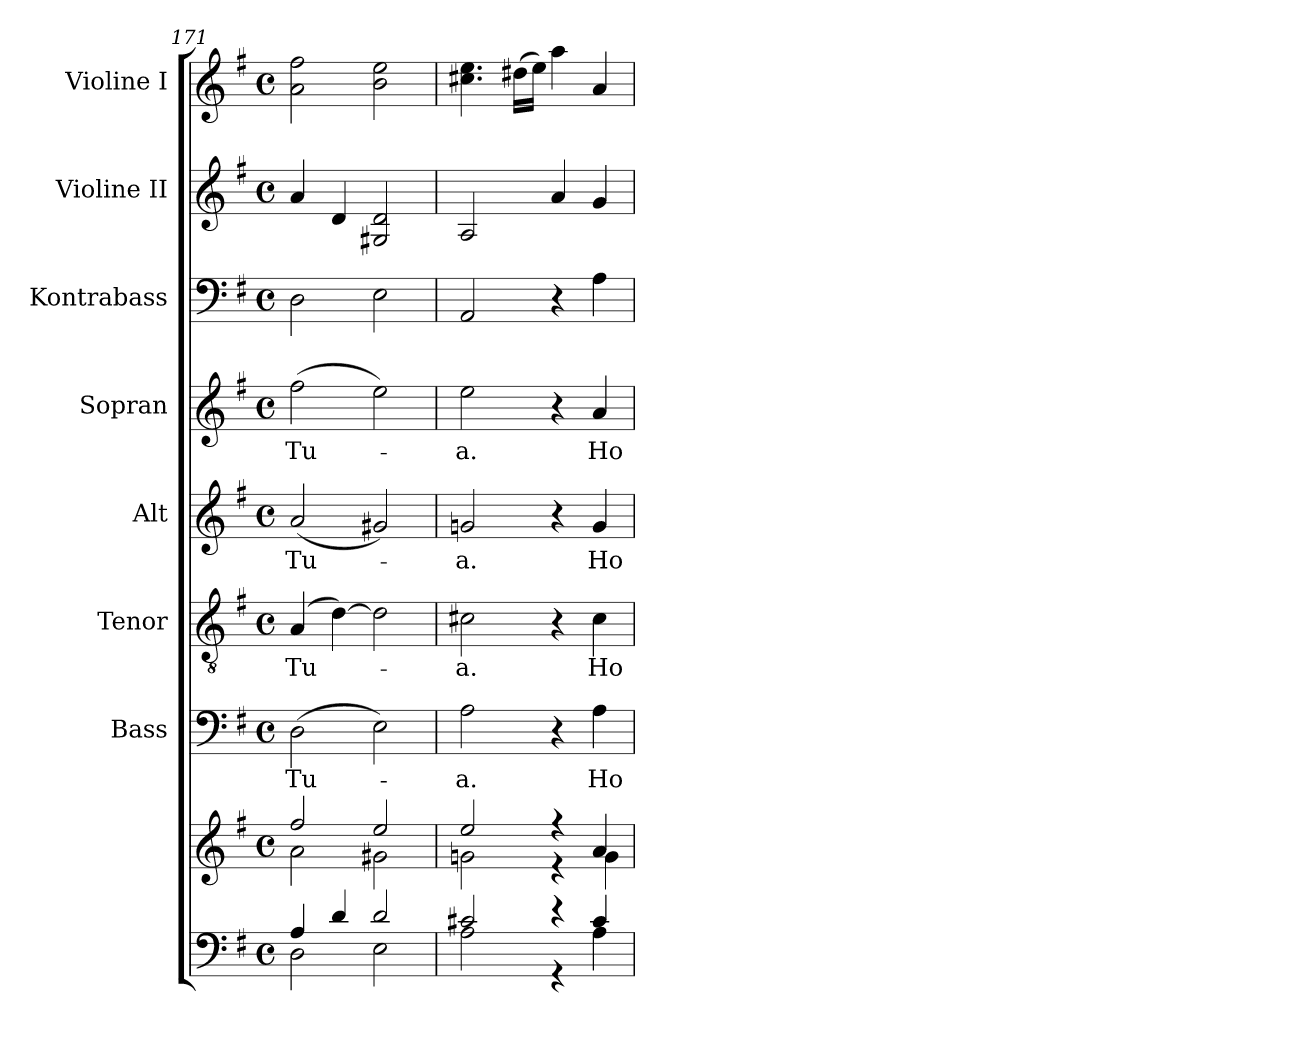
**kern	**kern	**kern	**text	**kern	**text	**kern	**text	**kern	**text	**kern	**kern	**kern
*part8	*part8	*part7	*part7	*part6	*part6	*part5	*part5	*part4	*part4	*part3	*part2	*part1
*staff9	*staff8	*staff7	*staff7	*staff6	*staff6	*staff5	*staff5	*staff4	*staff4	*staff3	*staff2	*staff1
*	*	*I"Bass	*	*I"Tenor	*	*I"Alt	*	*I"Sopran	*	*I"Kontrabass	*I"Violine II	*I"Violine I
*	*	*I'B.	*	*I'T.	*	*I'A.	*	*I'S.	*	*I'Kb.	*I'Vl. II	*I'Vl. I
*clefF4	*clefG2	*clefF4	*	*clefGv2	*	*clefG2	*	*clefG2	*	*clefF4	*clefG2	*clefG2
*	*	*	*	*	*	*	*	*	*	*ITrd7c12	*	*
*k[f#]	*k[f#]	*k[f#]	*	*k[f#]	*	*k[f#]	*	*k[f#]	*	*k[f#]	*k[f#]	*k[f#]
*G:	*G:	*G:	*	*G:	*	*G:	*	*G:	*	*G:	*G:	*G:
*M4/4	*M4/4	*M4/4	*	*M4/4	*	*M4/4	*	*M4/4	*	*M4/4	*M4/4	*M4/4
*met(c)	*met(c)	*met(c)	*	*met(c)	*	*met(c)	*	*met(c)	*	*met(c)	*met(c)	*met(c)
=171	=171	=171	=171	=171	=171	=171	=171	=171	=171	=171	=171	=171
*^	*^	*	*	*	*	*	*	*	*	*	*	*
!	!	!	!	!	!LO:LY:b	!	!LO:LY:b	!	!LO:LY:b	!	!LO:LY:b	!	!	!
4A/	2D\	2ff#/	2a\	(>2D\	Tu-	(4A/	Tu-	(<2a/	Tu-	(>2ff#\	Tu-	2DD\	4a/	2a\ 2ff#\
4d/	.	.	.	.	.	[4d\)	.	.	.	.	.	.	4d/	.
2d/	2E\	2ee/	2g#X\	2E\)	.	2d\]	.	2g#X/)	.	2ee\)	.	2EE\	2G#X/ 2d/	2b\ 2ee\
!!LO:PB:g=z
=172	=172	=172	=172	=172	=172	=172	=172	=172	=172	=172	=172	=172	=172	=172
!	!	!	!	!	!LO:LY:b	!	!LO:LY:b	!	!LO:LY:b	!	!LO:LY:b	!	!	!
2c#X/	2A\	2ee/	2gn\	2A\	-a.	2c#X\	-a.	2gn/	-a.	2ee\	-a.	2AAA/	2A/	4.cc#X\ 4.ee\
.	.	.	.	.	.	.	.	.	.	.	.	.	.	(>16dd#X\LL
.	.	.	.	.	.	.	.	.	.	.	.	.	.	16ee\JJ)
4r	4r	4r	4r	4r	.	4r	.	4r	.	4r	.	4r	4a/	4aa\
!	!	!	!	!	!LO:LY:b	!	!LO:LY:b	!	!LO:LY:b	!	!LO:LY:b	!	!	!
4c#/	4A\	4a/	4g\	4A\	Ho-	4c#\	Ho-	4g/	Ho-	4a/	Ho-	4AA\	4g/	4a/
*v	*v	*	*	*	*	*	*	*	*	*	*	*	*	*
*	*v	*v	*	*	*	*	*	*	*	*	*	*	*
=	=	=	=	=	=	=	=	=	=	=	=	=
*-	*-	*-	*-	*-	*-	*-	*-	*-	*-	*-	*-	*-
